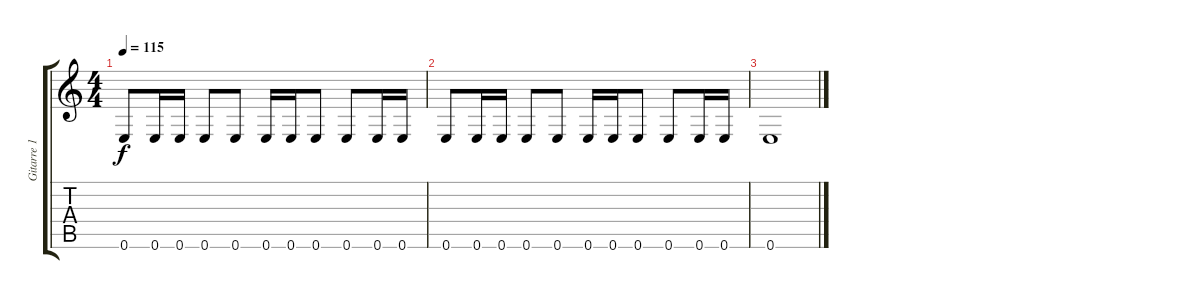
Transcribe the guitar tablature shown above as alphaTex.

\track ("Gitarre 1" "Gitarre 1") {instrument acousticguitarsteel}
\staff {score tabs}
\tuning (E4 B3 G3 D3 A2 E2) {hide}
\ts (4 4)
\tempo 115
\clef g2
\ks c
0.6.8{dy f} 0.6.16 0.6.16 0.6.8 0.6.8 0.6.16 0.6.16 0.6.8 0.6.8 0.6.16 0.6.16 |
0.6.8 0.6.16 0.6.16 0.6.8 0.6.8 0.6.16 0.6.16 0.6.8 0.6.8 0.6.16 0.6.16 |
0.6.1
